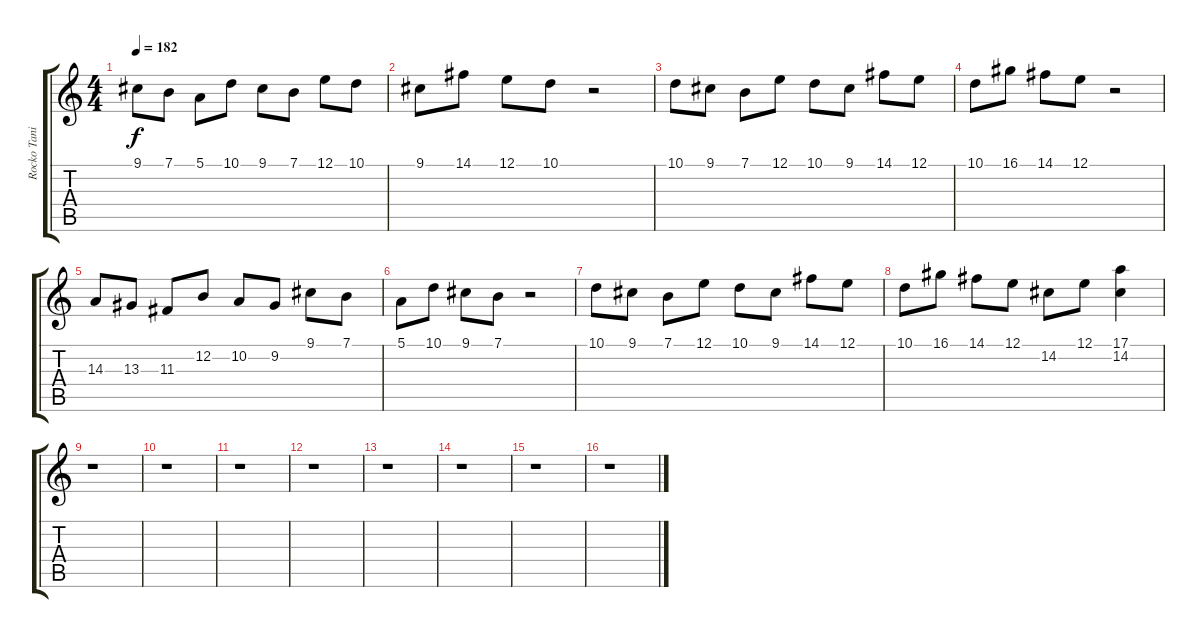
\track ("Rocko Tanica" "Rocko Tani") {instrument electricgrandpiano}
\staff {score tabs}
\tuning (E4 B3 G3 D3 A2 E2) {hide}
\ts (4 4)
\tempo 182
\clef g2
\ks c
9.1.8{dy f volume 13} 7.1.8 5.1.8 10.1.8 9.1.8 7.1.8 12.1.8 10.1.8 |
9.1.8 14.1.8 12.1.8 10.1.8 r.2 |
10.1.8 9.1.8 7.1.8 12.1.8 10.1.8 9.1.8 14.1.8 12.1.8 |
10.1.8 16.1.8 14.1.8 12.1.8 r.2 |
14.3.8 13.3.8 11.3.8 12.2.8 10.2.8 9.2.8 9.1.8 7.1.8 |
5.1.8 10.1.8 9.1.8 7.1.8 r.2 |
10.1.8 9.1.8 7.1.8 12.1.8 10.1.8 9.1.8 14.1.8 12.1.8 |
10.1.8 16.1.8 14.1.8 12.1.8 14.2.8 12.1.8 (17.1 14.2).4 |
r.1{volume 9} |
r.1 |
r.1 |
r.1 |
r.1 |
r.1 |
r.1 |
r.1
